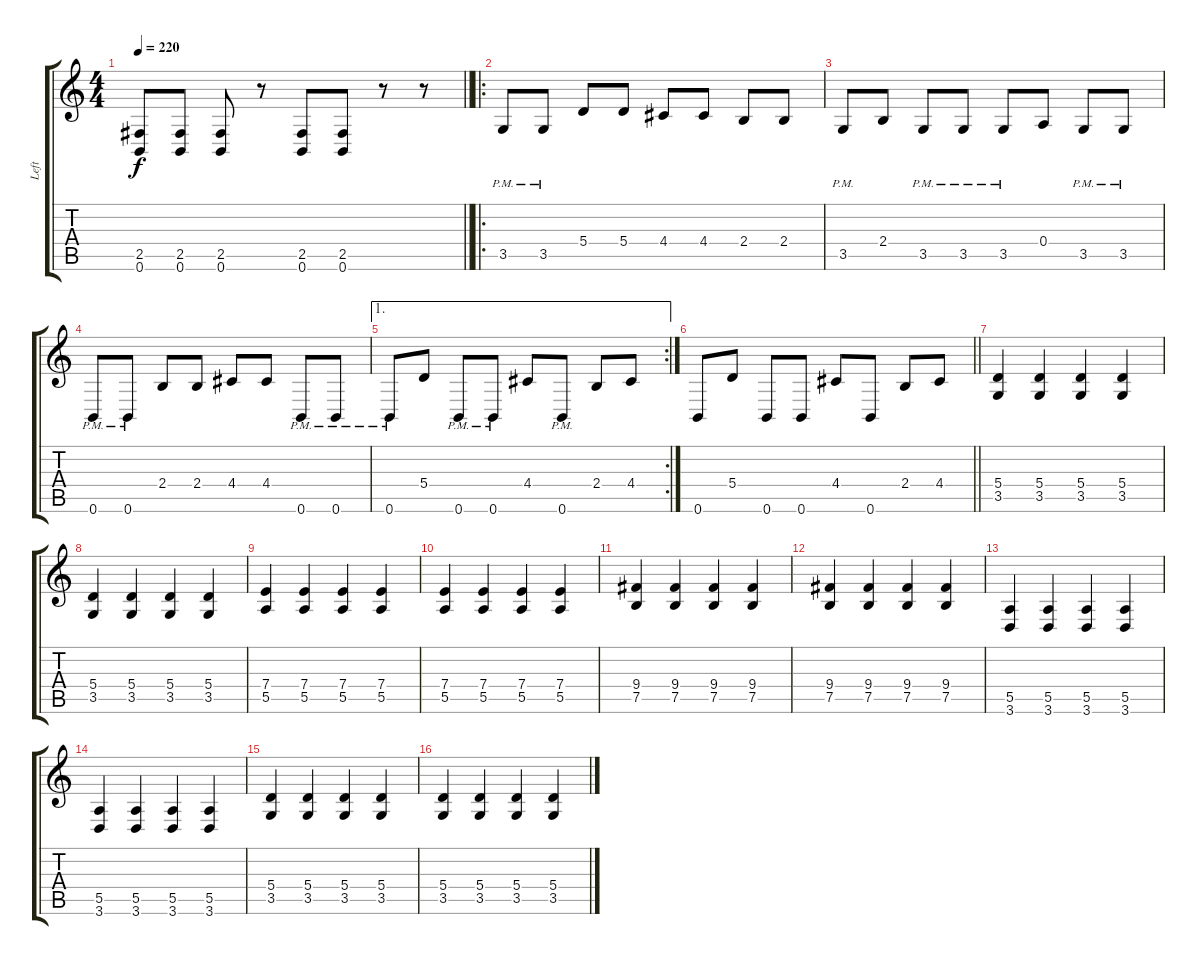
\track ("Left" "Left") {instrument distortionguitar}
\staff {score tabs}
\tuning (B3 Gb3 D3 A2 E2 B1) {hide}
\ts (4 4)
\tempo 220
\clef g2
\barLineRight lightlight
\ks c
(2.5 0.6).8{dy f} (2.5 0.6).8 (2.5 0.6).8 r.8 (2.5 0.6).8 (2.5 0.6).8 r.8 r.8 |
\ro
3.5{pm}.8 3.5{pm}.8 5.4.8 5.4.8 4.4.8 4.4.8 2.4.8 2.4.8 |
3.5{pm}.8 2.4.8 3.5{pm}.8 3.5{pm}.8 3.5{pm}.8 0.4.8 3.5{pm}.8 3.5{pm}.8 |
0.6{pm}.8 0.6{pm}.8 2.4.8 2.4.8 4.4.8 4.4.8 0.6{pm}.8 0.6{pm}.8 |
\ae 1
\rc 2
0.6{pm}.8 5.4.8 0.6{pm}.8 0.6{pm}.8 4.4.8 0.6{pm}.8 2.4.8 4.4.8 |
\barLineRight lightlight
0.6.8 5.4.8 0.6.8 0.6.8 4.4.8 0.6.8 2.4.8 4.4.8 |
(5.4 3.5).4 (5.4 3.5).4 (5.4 3.5).4 (5.4 3.5).4 |
(5.4 3.5).4 (5.4 3.5).4 (5.4 3.5).4 (5.4 3.5).4 |
(7.4 5.5).4 (7.4 5.5).4 (7.4 5.5).4 (7.4 5.5).4 |
(7.4 5.5).4 (7.4 5.5).4 (7.4 5.5).4 (7.4 5.5).4 |
(9.4 7.5).4 (9.4 7.5).4 (9.4 7.5).4 (9.4 7.5).4 |
(9.4 7.5).4 (9.4 7.5).4 (9.4 7.5).4 (9.4 7.5).4 |
(5.5 3.6).4 (5.5 3.6).4 (5.5 3.6).4 (5.5 3.6).4 |
(5.5 3.6).4 (5.5 3.6).4 (5.5 3.6).4 (5.5 3.6).4 |
(5.4 3.5).4 (5.4 3.5).4 (5.4 3.5).4 (5.4 3.5).4 |
(5.4 3.5).4 (5.4 3.5).4 (5.4 3.5).4 (5.4 3.5).4
